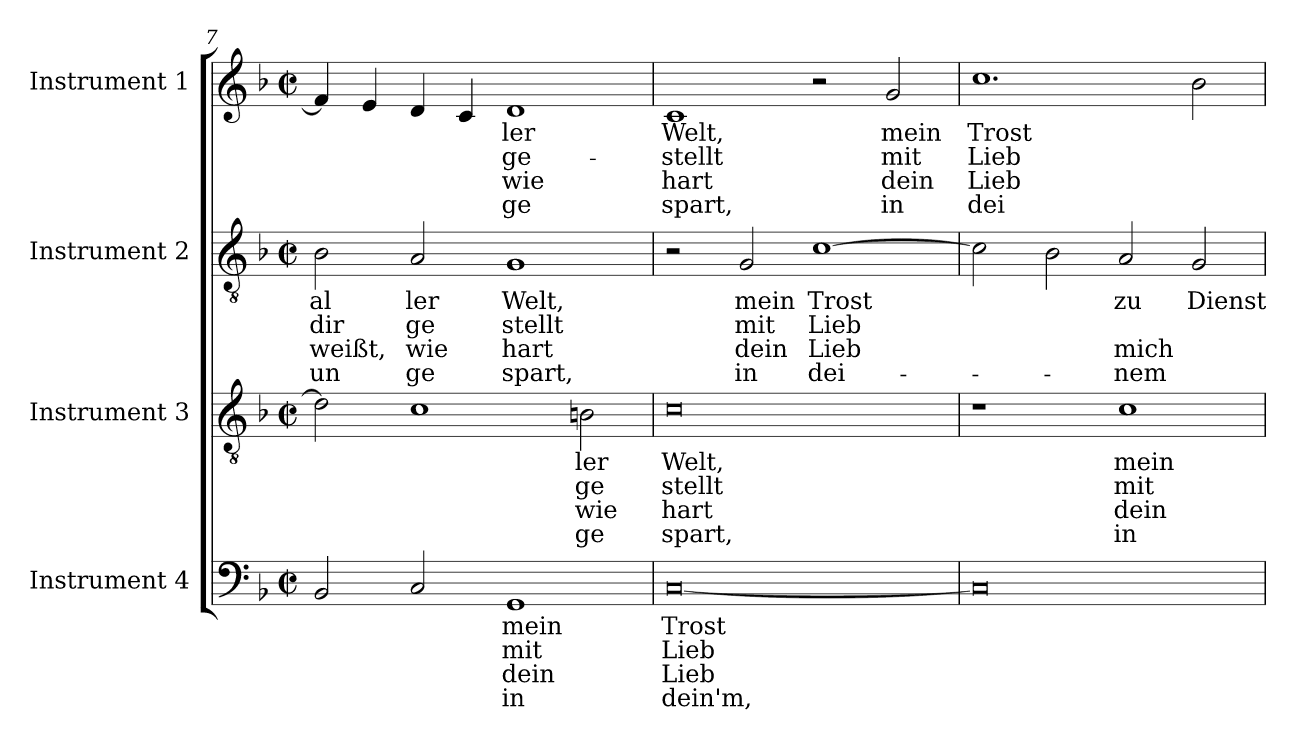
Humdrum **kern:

**kern	**text	**text	**text	**text	**kern	**text	**text	**text	**text	**kern	**text	**text	**text	**text	**kern	**text	**text	**text	**text
*part4	*part4	*part4	*part4	*part4	*part3	*part3	*part3	*part3	*part3	*part2	*part2	*part2	*part2	*part2	*part1	*part1	*part1	*part1	*part1
*staff4	*staff4	*staff4	*staff4	*staff4	*staff3	*staff3	*staff3	*staff3	*staff3	*staff2	*staff2	*staff2	*staff2	*staff2	*staff1	*staff1	*staff1	*staff1	*staff1
*I"Instrument 4	*	*	*	*	*I"Instrument 3	*	*	*	*	*I"Instrument 2	*	*	*	*	*I"Instrument 1	*	*	*	*
*clefF4	*	*	*	*	*clefGv2	*	*	*	*	*clefGv2	*	*	*	*	*clefG2	*	*	*	*
*k[b-]	*	*	*	*	*k[b-]	*	*	*	*	*k[b-]	*	*	*	*	*k[b-]	*	*	*	*
*F:	*	*	*	*	*F:	*	*	*	*	*F:	*	*	*	*	*F:	*	*	*	*
*M2/2	*	*	*	*	*M2/2	*	*	*	*	*M2/2	*	*	*	*	*M2/2	*	*	*	*
*met(c|)	*	*	*	*	*met(c|)	*	*	*	*	*met(c|)	*	*	*	*	*met(c|)	*	*	*	*
=7	=7	=7	=7	=7	=7	=7	=7	=7	=7	=7	=7	=7	=7	=7	=7	=7	=7	=7	=7
!	!	!	!	!	!	!	!	!	!	!	!LO:LY:b:cj	!LO:LY:b:cj	!LO:LY:b:cj	!LO:LY:b:cj	!	!	!	!	!
2BB-/	.	.	.	.	2d\]	.	.	.	.	2B-\	al	dir	weißt,	un	4f/]	.	.	.	.
.	.	.	.	.	.	.	.	.	.	.	.	.	.	.	4e/	.	.	.	.
!	!	!	!	!	!	!	!	!	!	!	!LO:LY:b:cj	!LO:LY:b:cj	!LO:LY:b:cj	!LO:LY:b:cj	!	!	!	!	!
2C/	.	.	.	.	1c	.	.	.	.	2A/	ler	ge	wie	ge	4d/	.	.	.	.
.	.	.	.	.	.	.	.	.	.	.	.	.	.	.	4c/	.	.	.	.
!	!LO:LY:b:cj	!LO:LY:b:cj	!LO:LY:b:cj	!LO:LY:b:cj	!	!	!	!	!	!	!LO:LY:b:cj	!LO:LY:b:cj	!LO:LY:b:cj	!LO:LY:b:cj	!	!LO:LY:b:cj	!LO:LY:b:cj	!LO:LY:b:cj	!LO:LY:b:cj
1GG	mein	mit	dein	in	.	.	.	.	.	1G	Welt,	stellt	hart	spart,	1d	ler	ge-	-wie	ge
!	!	!	!	!	!	!LO:LY:b:cj	!LO:LY:b:cj	!LO:LY:b:cj	!LO:LY:b:cj	!	!	!	!	!	!	!	!	!	!
.	.	.	.	.	2B\	ler	ge	wie	ge	.	.	.	.	.	.	.	.	.	.
!!LO:LB:g=z
=8	=8	=8	=8	=8	=8	=8	=8	=8	=8	=8	=8	=8	=8	=8	=8	=8	=8	=8	=8
!	!LO:LY:b:cj	!LO:LY:b:cj	!LO:LY:b:cj	!LO:LY:b:cj	!	!LO:LY:b:cj	!LO:LY:b:cj	!LO:LY:b:cj	!LO:LY:b:cj	!	!	!	!	!	!	!LO:LY:b:cj	!LO:LY:b:cj	!LO:LY:b:cj	!LO:LY:b:cj
[<0C	Trost	Lieb	Lieb	dein'm,	0c	Welt,	stellt	hart	spart,	2r	.	.	.	.	1c	Welt,	stellt	hart	spart,
!	!	!	!	!	!	!	!	!	!	!	!LO:LY:b:cj	!LO:LY:b:cj	!LO:LY:b:cj	!LO:LY:b:cj	!	!	!	!	!
.	.	.	.	.	.	.	.	.	.	2G/	mein	mit	dein	in	.	.	.	.	.
!	!	!	!	!	!	!	!	!	!	!	!LO:LY:b:cj	!LO:LY:b:cj	!LO:LY:b:cj	!LO:LY:b:cj	!	!	!	!	!
.	.	.	.	.	.	.	.	.	.	[>1c	Trost	Lieb	Lieb	dei-	2r	.	.	.	.
!	!	!	!	!	!	!	!	!	!	!	!	!	!	!	!	!LO:LY:b:cj	!LO:LY:b:cj	!LO:LY:b:cj	!LO:LY:b:cj
.	.	.	.	.	.	.	.	.	.	.	.	.	.	.	2g/	mein	mit	dein	in
=9	=9	=9	=9	=9	=9	=9	=9	=9	=9	=9	=9	=9	=9	=9	=9	=9	=9	=9	=9
!	!	!	!	!	!	!	!	!	!	!	!	!	!	!	!	!LO:LY:b:cj	!LO:LY:b:cj	!LO:LY:b:cj	!LO:LY:b:cj
0C]	.	.	.	.	1r	.	.	.	.	2c\]	.	.	.	.	1.cc	Trost	Lieb	Lieb	dei
.	.	.	.	.	.	.	.	.	.	2B-\	.	.	.	.	.	.	.	.	.
!	!	!	!	!	!	!LO:LY:b:cj	!LO:LY:b:cj	!LO:LY:b:cj	!LO:LY:b:cj	!	!LO:LY:b:cj	!	!LO:LY:b:cj	!LO:LY:b:cj	!	!	!	!	!
.	.	.	.	.	1c	mein	mit	dein	in	2A/	-zu	.	mich	nem	.	.	.	.	.
!	!	!	!	!	!	!	!	!	!	!	!LO:LY:b	!	!	!	!	!	!	!	!
.	.	.	.	.	.	.	.	.	.	2G/	Dienst	.	.	.	2b-\	.	.	.	.
=	=	=	=	=	=	=	=	=	=	=	=	=	=	=	=	=	=	=	=
*-	*-	*-	*-	*-	*-	*-	*-	*-	*-	*-	*-	*-	*-	*-	*-	*-	*-	*-	*-
